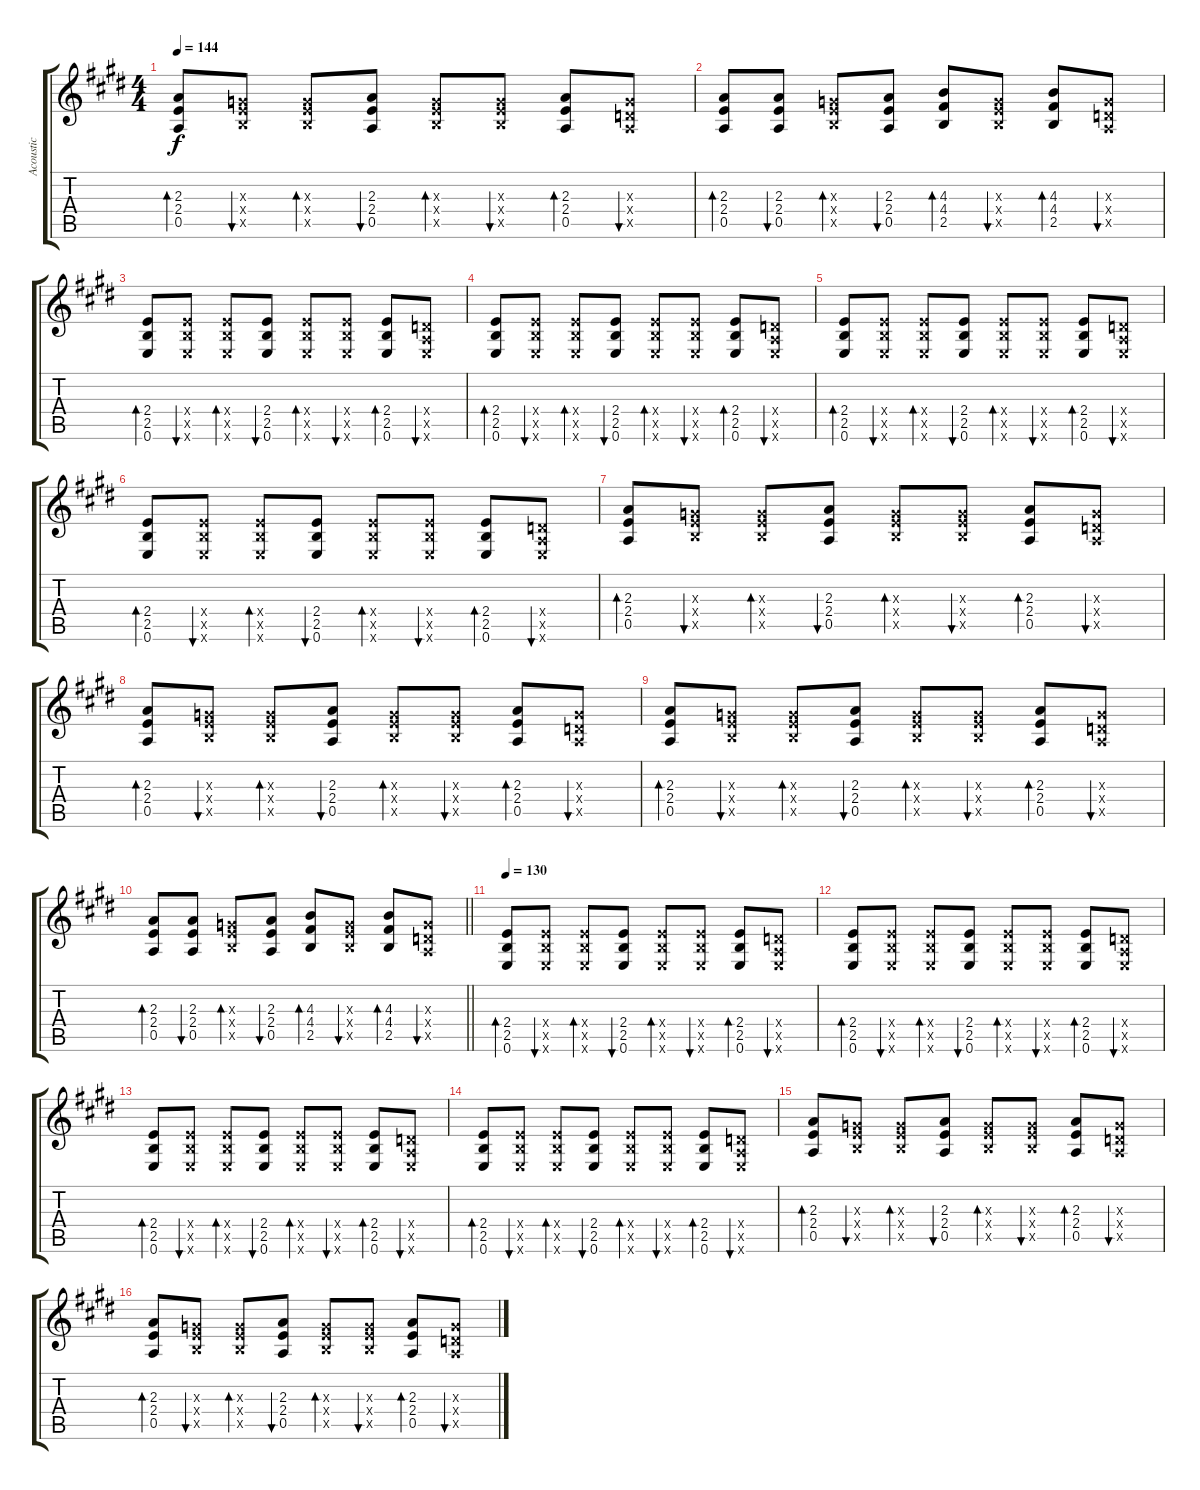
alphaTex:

\track ("Acoustic" "Acoustic") {instrument acousticguitarsteel}
\staff {score tabs}
\tuning (E4 B3 G3 D3 A2 E2) {hide}
\ts (4 4)
\tempo 144
\clef g2
\ks e
(2.3 2.4 0.5).8{bd 60 dy f} (0.3{x} 2.4{x} 2.5{x}).8{bu 30} (0.3{x} 2.4{x} 2.5{x}).8{bd 30} (2.3 2.4 0.5).8{bu 60} (0.3{x} 2.4{x} 2.5{x}).8{bd 30} (0.3{x} 2.4{x} 2.5{x}).8{bu 30} (2.3 2.4 0.5).8{bd 60} (0.3{x} 0.4{x} 0.5{x}).8{bu 60} |
(2.3 2.4 0.5).8{bd 60} (2.3 2.4 0.5).8{bu 60} (0.3{x} 2.4{x} 2.5{x}).8{bd 30} (2.3 2.4 0.5).8{bu 60} (4.3 4.4 2.5).8{bd 30} (0.3{x} 2.4{x} 2.5{x}).8{bu 30} (4.3 4.4 2.5).8{bd 60} (0.3{x} 0.4{x} 0.5{x}).8{bu 60} |
(2.4 2.5 0.6).8{bd 60} (2.4{x} 2.5{x} 0.6{x}).8{bu 30} (2.4{x} 2.5{x} 0.6{x}).8{bd 30} (2.4 2.5 0.6).8{bu 60} (2.4{x} 2.5{x} 0.6{x}).8{bd 30} (2.4{x} 2.5{x} 0.6{x}).8{bu 30} (2.4 2.5 0.6).8{bd 30} (0.4{x} 0.5{x} 0.6{x}).8{bu 60} |
(2.4 2.5 0.6).8{bd 60} (2.4{x} 2.5{x} 0.6{x}).8{bu 30} (2.4{x} 2.5{x} 0.6{x}).8{bd 30} (2.4 2.5 0.6).8{bu 60} (2.4{x} 2.5{x} 0.6{x}).8{bd 30} (2.4{x} 2.5{x} 0.6{x}).8{bu 30} (2.4 2.5 0.6).8{bd 30} (0.4{x} 0.5{x} 0.6{x}).8{bu 60} |
(2.4 2.5 0.6).8{bd 60} (2.4{x} 2.5{x} 0.6{x}).8{bu 30} (2.4{x} 2.5{x} 0.6{x}).8{bd 30} (2.4 2.5 0.6).8{bu 60} (2.4{x} 2.5{x} 0.6{x}).8{bd 30} (2.4{x} 2.5{x} 0.6{x}).8{bu 30} (2.4 2.5 0.6).8{bd 30} (0.4{x} 0.5{x} 0.6{x}).8{bu 60} |
(2.4 2.5 0.6).8{bd 60} (2.4{x} 2.5{x} 0.6{x}).8{bu 30} (2.4{x} 2.5{x} 0.6{x}).8{bd 30} (2.4 2.5 0.6).8{bu 60} (2.4{x} 2.5{x} 0.6{x}).8{bd 30} (2.4{x} 2.5{x} 0.6{x}).8{bu 30} (2.4 2.5 0.6).8{bd 30} (0.4{x} 0.5{x} 0.6{x}).8{bu 60} |
(2.3 2.4 0.5).8{bd 60} (0.3{x} 2.4{x} 2.5{x}).8{bu 30} (0.3{x} 2.4{x} 2.5{x}).8{bd 30} (2.3 2.4 0.5).8{bu 60} (0.3{x} 2.4{x} 2.5{x}).8{bd 30} (0.3{x} 2.4{x} 2.5{x}).8{bu 30} (2.3 2.4 0.5).8{bd 60} (0.3{x} 0.4{x} 0.5{x}).8{bu 60} |
(2.3 2.4 0.5).8{bd 60} (0.3{x} 2.4{x} 2.5{x}).8{bu 30} (0.3{x} 2.4{x} 2.5{x}).8{bd 30} (2.3 2.4 0.5).8{bu 60} (0.3{x} 2.4{x} 2.5{x}).8{bd 30} (0.3{x} 2.4{x} 2.5{x}).8{bu 30} (2.3 2.4 0.5).8{bd 60} (0.3{x} 0.4{x} 0.5{x}).8{bu 60} |
(2.3 2.4 0.5).8{bd 60} (0.3{x} 2.4{x} 2.5{x}).8{bu 30} (0.3{x} 2.4{x} 2.5{x}).8{bd 30} (2.3 2.4 0.5).8{bu 60} (0.3{x} 2.4{x} 2.5{x}).8{bd 30} (0.3{x} 2.4{x} 2.5{x}).8{bu 30} (2.3 2.4 0.5).8{bd 60} (0.3{x} 0.4{x} 0.5{x}).8{bu 60} |
\barLineRight lightlight
(2.3 2.4 0.5).8{bd 60} (2.3 2.4 0.5).8{bu 60} (0.3{x} 2.4{x} 2.5{x}).8{bd 30} (2.3 2.4 0.5).8{bu 60} (4.3 4.4 2.5).8{bd 30} (0.3{x} 2.4{x} 2.5{x}).8{bu 30} (4.3 4.4 2.5).8{bd 60} (0.3{x} 0.4{x} 0.5{x}).8{bu 60} |
\tempo 130
(2.4 2.5 0.6).8{bd 60} (2.4{x} 2.5{x} 0.6{x}).8{bu 30} (2.4{x} 2.5{x} 0.6{x}).8{bd 30} (2.4 2.5 0.6).8{bu 60} (2.4{x} 2.5{x} 0.6{x}).8{bd 30} (2.4{x} 2.5{x} 0.6{x}).8{bu 30} (2.4 2.5 0.6).8{bd 30} (0.4{x} 0.5{x} 0.6{x}).8{bu 60} |
(2.4 2.5 0.6).8{bd 60} (2.4{x} 2.5{x} 0.6{x}).8{bu 30} (2.4{x} 2.5{x} 0.6{x}).8{bd 30} (2.4 2.5 0.6).8{bu 60} (2.4{x} 2.5{x} 0.6{x}).8{bd 30} (2.4{x} 2.5{x} 0.6{x}).8{bu 30} (2.4 2.5 0.6).8{bd 30} (0.4{x} 0.5{x} 0.6{x}).8{bu 60} |
(2.4 2.5 0.6).8{bd 60} (2.4{x} 2.5{x} 0.6{x}).8{bu 30} (2.4{x} 2.5{x} 0.6{x}).8{bd 30} (2.4 2.5 0.6).8{bu 60} (2.4{x} 2.5{x} 0.6{x}).8{bd 30} (2.4{x} 2.5{x} 0.6{x}).8{bu 30} (2.4 2.5 0.6).8{bd 30} (0.4{x} 0.5{x} 0.6{x}).8{bu 60} |
(2.4 2.5 0.6).8{bd 60} (2.4{x} 2.5{x} 0.6{x}).8{bu 30} (2.4{x} 2.5{x} 0.6{x}).8{bd 30} (2.4 2.5 0.6).8{bu 60} (2.4{x} 2.5{x} 0.6{x}).8{bd 30} (2.4{x} 2.5{x} 0.6{x}).8{bu 30} (2.4 2.5 0.6).8{bd 30} (0.4{x} 0.5{x} 0.6{x}).8{bu 60} |
(2.3 2.4 0.5).8{bd 60} (0.3{x} 2.4{x} 2.5{x}).8{bu 30} (0.3{x} 2.4{x} 2.5{x}).8{bd 30} (2.3 2.4 0.5).8{bu 60} (0.3{x} 2.4{x} 2.5{x}).8{bd 30} (0.3{x} 2.4{x} 2.5{x}).8{bu 30} (2.3 2.4 0.5).8{bd 60} (0.3{x} 0.4{x} 0.5{x}).8{bu 60} |
(2.3 2.4 0.5).8{bd 60} (0.3{x} 2.4{x} 2.5{x}).8{bu 30} (0.3{x} 2.4{x} 2.5{x}).8{bd 30} (2.3 2.4 0.5).8{bu 60} (0.3{x} 2.4{x} 2.5{x}).8{bd 30} (0.3{x} 2.4{x} 2.5{x}).8{bu 30} (2.3 2.4 0.5).8{bd 60} (0.3{x} 0.4{x} 0.5{x}).8{bu 60}
